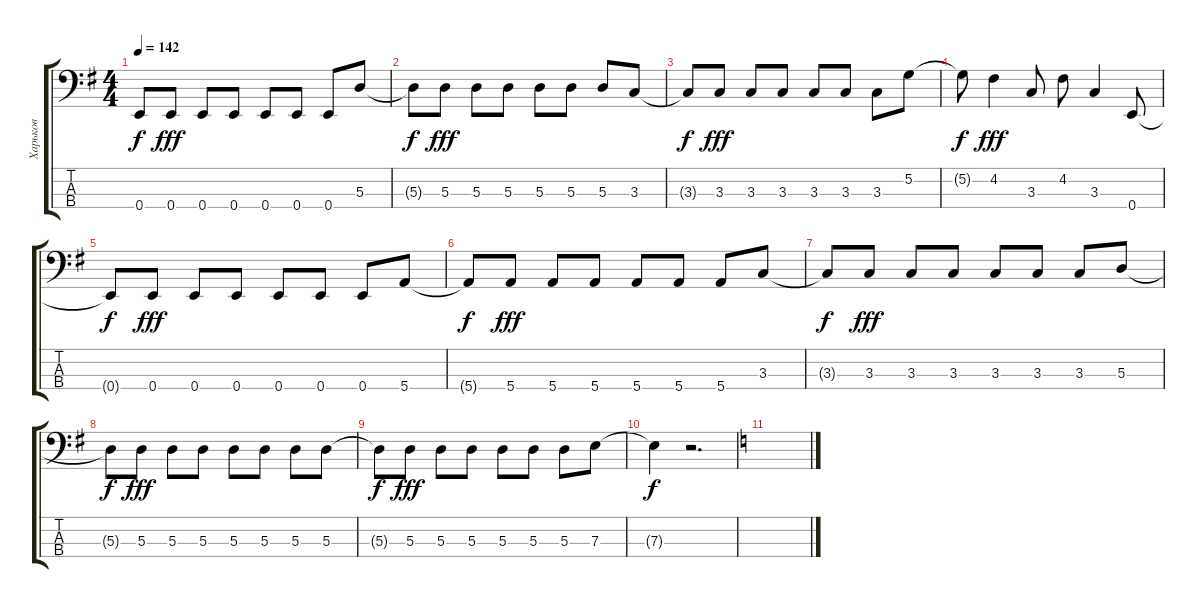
\track ("Харьков" "Харьков") {instrument electricbasspick}
\staff {score tabs}
\tuning (G2 D2 A1 E1) {hide}
\ts (4 4)
\tempo 142
\clef f4
\ks eminor
0.4{t}.8{dy f} 0.4.8{dy fff} 0.4.8 0.4.8 0.4.8 0.4.8 0.4.8 5.3.8 |
5.3{t}.8{dy f} 5.3.8{dy fff} 5.3.8 5.3.8 5.3.8 5.3.8 5.3.8 3.3.8 |
3.3{t}.8{dy f} 3.3.8{dy fff} 3.3.8 3.3.8 3.3.8 3.3.8 3.3.8 5.2.8 |
5.2{t}.8{dy f} 4.2.4{dy fff} 3.3.8 4.2.8 3.3.4 0.4.8 |
0.4{t}.8{dy f} 0.4.8{dy fff} 0.4.8 0.4.8 0.4.8 0.4.8 0.4.8 5.4.8 |
5.4{t}.8{dy f} 5.4.8{dy fff} 5.4.8 5.4.8 5.4.8 5.4.8 5.4.8 3.3.8 |
3.3{t}.8{dy f} 3.3.8{dy fff} 3.3.8 3.3.8 3.3.8 3.3.8 3.3.8 5.3.8 |
5.3{t}.8{dy f} 5.3.8{dy fff} 5.3.8 5.3.8 5.3.8 5.3.8 5.3.8 5.3.8 |
5.3{t}.8{dy f} 5.3.8{dy fff} 5.3.8 5.3.8 5.3.8 5.3.8 5.3.8 7.3.8 |
7.3{t}.4{dy f} r.2{d} |
\ks c
